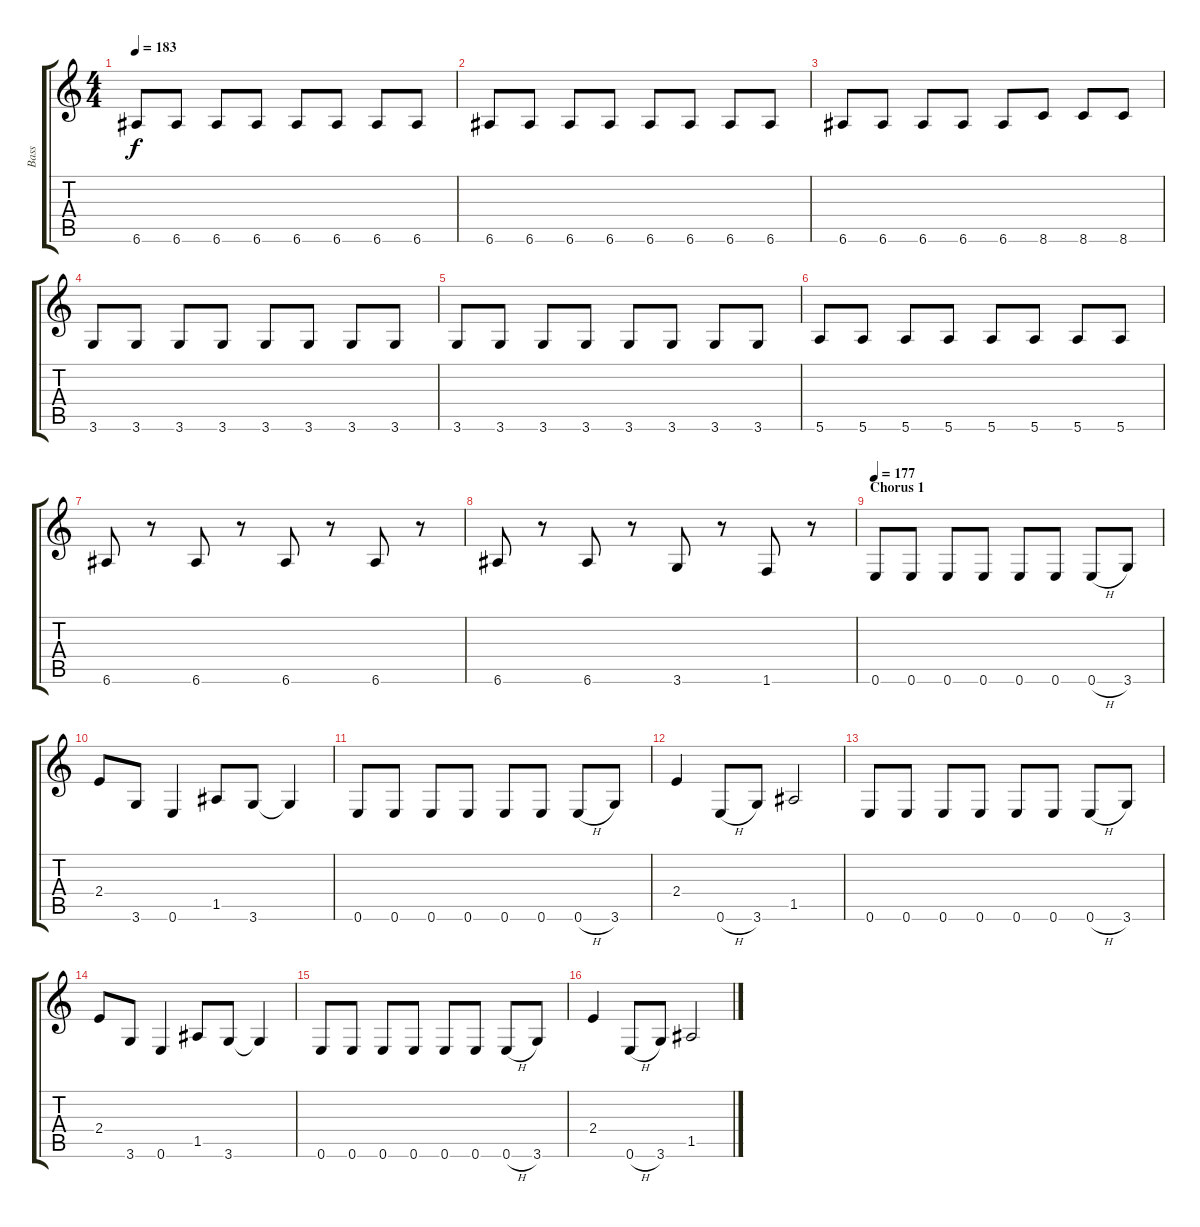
\track ("Bass" "Bass") {instrument distortionguitar}
\staff {score tabs}
\tuning (E4 B3 G3 D3 A2 E2) {hide}
\ts (4 4)
\tempo 183
\clef g2
\ks c
6.6.8{dy f} 6.6.8 6.6.8 6.6.8 6.6.8 6.6.8 6.6.8 6.6.8 |
6.6.8 6.6.8 6.6.8 6.6.8 6.6.8 6.6.8 6.6.8 6.6.8 |
6.6.8 6.6.8 6.6.8 6.6.8 6.6.8 8.6.8 8.6.8 8.6.8 |
3.6.8 3.6.8 3.6.8 3.6.8 3.6.8 3.6.8 3.6.8 3.6.8 |
3.6.8 3.6.8 3.6.8 3.6.8 3.6.8 3.6.8 3.6.8 3.6.8 |
5.6.8 5.6.8 5.6.8 5.6.8 5.6.8 5.6.8 5.6.8 5.6.8 |
6.6.8 r.8 6.6.8 r.8 6.6.8 r.8 6.6.8 r.8 |
6.6.8 r.8 6.6.8 r.8 3.6.8 r.8 1.6.8 r.8 |
\section ("" "Chorus 1")
\tempo 177
0.6.8 0.6.8 0.6.8 0.6.8 0.6.8 0.6.8 0.6{h}.8 3.6.8 |
2.4.8 3.6.8 0.6.4 1.5.8 3.6.8 3.6{t}.4 |
0.6.8 0.6.8 0.6.8 0.6.8 0.6.8 0.6.8 0.6{h}.8 3.6.8 |
2.4.4 0.6{h}.8 3.6.8 1.5.2 |
0.6.8 0.6.8 0.6.8 0.6.8 0.6.8 0.6.8 0.6{h}.8 3.6.8 |
2.4.8 3.6.8 0.6.4 1.5.8 3.6.8 3.6{t}.4 |
0.6.8 0.6.8 0.6.8 0.6.8 0.6.8 0.6.8 0.6{h}.8 3.6.8 |
2.4.4 0.6{h}.8 3.6.8 1.5.2
